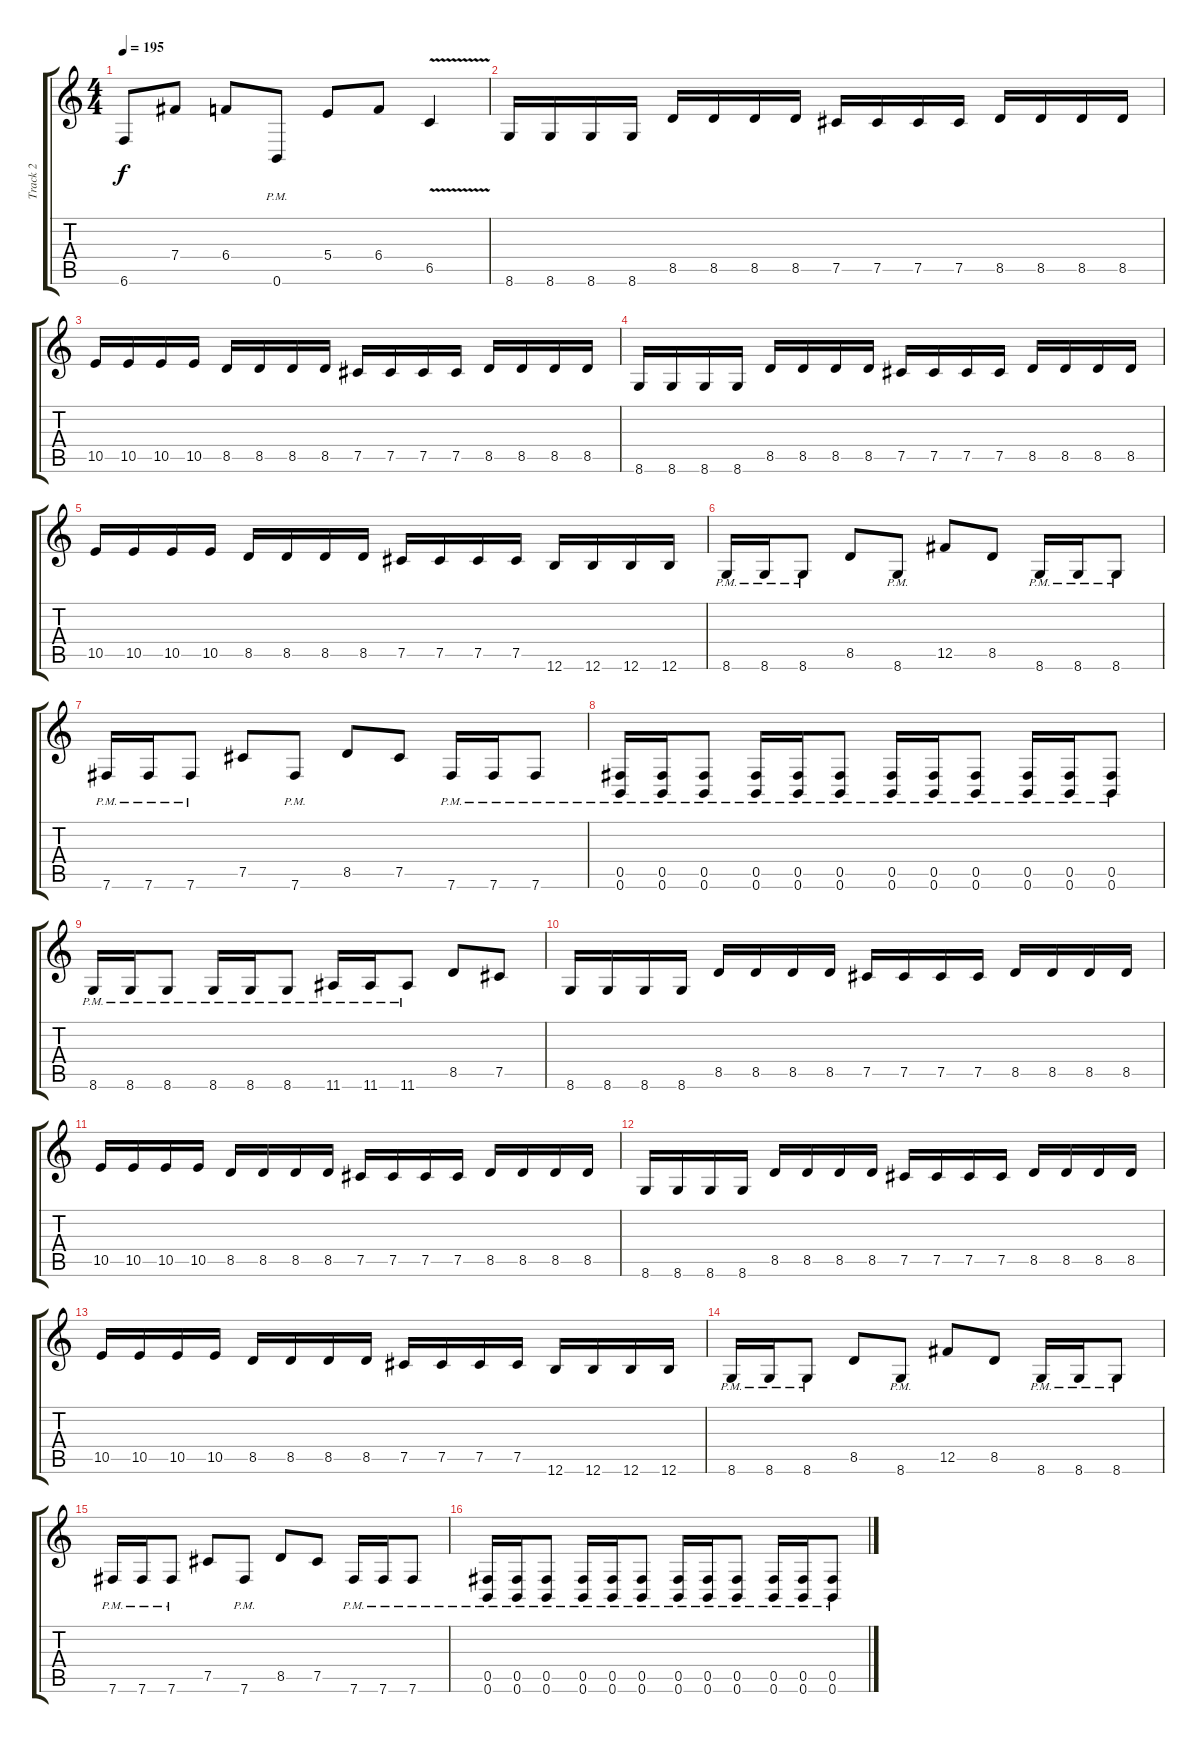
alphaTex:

\track ("Track 2" "Track 2") {instrument distortionguitar}
\staff {score tabs}
\tuning (Db4 Ab3 E3 B2 Gb2 B1) {hide}
\ts (4 4)
\tempo 195
\clef g2
\ks c
6.6{t}.8{dy f} 7.4.8 6.4.8 0.6{pm}.8 5.4.8 6.4.8 6.5{v}.4 |
8.6.16 8.6.16 8.6.16 8.6.16 8.5.16 8.5.16 8.5.16 8.5.16 7.5.16 7.5.16 7.5.16 7.5.16 8.5.16 8.5.16 8.5.16 8.5.16 |
10.5.16 10.5.16 10.5.16 10.5.16 8.5.16 8.5.16 8.5.16 8.5.16 7.5.16 7.5.16 7.5.16 7.5.16 8.5.16 8.5.16 8.5.16 8.5.16 |
8.6.16 8.6.16 8.6.16 8.6.16 8.5.16 8.5.16 8.5.16 8.5.16 7.5.16 7.5.16 7.5.16 7.5.16 8.5.16 8.5.16 8.5.16 8.5.16 |
10.5.16 10.5.16 10.5.16 10.5.16 8.5.16 8.5.16 8.5.16 8.5.16 7.5.16 7.5.16 7.5.16 7.5.16 12.6.16 12.6.16 12.6.16 12.6.16 |
8.6{pm}.16 8.6{pm}.16 8.6{pm}.8 8.5.8 8.6{pm}.8 12.5.8 8.5.8 8.6{pm}.16 8.6{pm}.16 8.6{pm}.8 |
7.6{pm}.16 7.6{pm}.16 7.6{pm}.8 7.5.8 7.6{pm}.8 8.5.8 7.5.8 7.6{pm}.16 7.6{pm}.16 7.6{pm}.8 |
(0.5{pm} 0.6{pm}).16 (0.5{pm} 0.6{pm}).16 (0.5{pm} 0.6{pm}).8 (0.5{pm} 0.6{pm}).16 (0.5{pm} 0.6{pm}).16 (0.5{pm} 0.6{pm}).8 (0.5{pm} 0.6{pm}).16 (0.5{pm} 0.6{pm}).16 (0.5{pm} 0.6{pm}).8 (0.5{pm} 0.6{pm}).16 (0.5{pm} 0.6{pm}).16 (0.5{pm} 0.6{pm}).8 |
8.6{pm}.16 8.6{pm}.16 8.6{pm}.8 8.6{pm}.16 8.6{pm}.16 8.6{pm}.8 11.6{pm}.16 11.6{pm}.16 11.6{pm}.8 8.5.8 7.5.8 |
8.6.16 8.6.16 8.6.16 8.6.16 8.5.16 8.5.16 8.5.16 8.5.16 7.5.16 7.5.16 7.5.16 7.5.16 8.5.16 8.5.16 8.5.16 8.5.16 |
10.5.16 10.5.16 10.5.16 10.5.16 8.5.16 8.5.16 8.5.16 8.5.16 7.5.16 7.5.16 7.5.16 7.5.16 8.5.16 8.5.16 8.5.16 8.5.16 |
8.6.16 8.6.16 8.6.16 8.6.16 8.5.16 8.5.16 8.5.16 8.5.16 7.5.16 7.5.16 7.5.16 7.5.16 8.5.16 8.5.16 8.5.16 8.5.16 |
10.5.16 10.5.16 10.5.16 10.5.16 8.5.16 8.5.16 8.5.16 8.5.16 7.5.16 7.5.16 7.5.16 7.5.16 12.6.16 12.6.16 12.6.16 12.6.16 |
8.6{pm}.16 8.6{pm}.16 8.6{pm}.8 8.5.8 8.6{pm}.8 12.5.8 8.5.8 8.6{pm}.16 8.6{pm}.16 8.6{pm}.8 |
7.6{pm}.16 7.6{pm}.16 7.6{pm}.8 7.5.8 7.6{pm}.8 8.5.8 7.5.8 7.6{pm}.16 7.6{pm}.16 7.6{pm}.8 |
(0.5{pm} 0.6{pm}).16 (0.5{pm} 0.6{pm}).16 (0.5{pm} 0.6{pm}).8 (0.5{pm} 0.6{pm}).16 (0.5{pm} 0.6{pm}).16 (0.5{pm} 0.6{pm}).8 (0.5{pm} 0.6{pm}).16 (0.5{pm} 0.6{pm}).16 (0.5{pm} 0.6{pm}).8 (0.5{pm} 0.6{pm}).16 (0.5{pm} 0.6{pm}).16 (0.5{pm} 0.6{pm}).8
